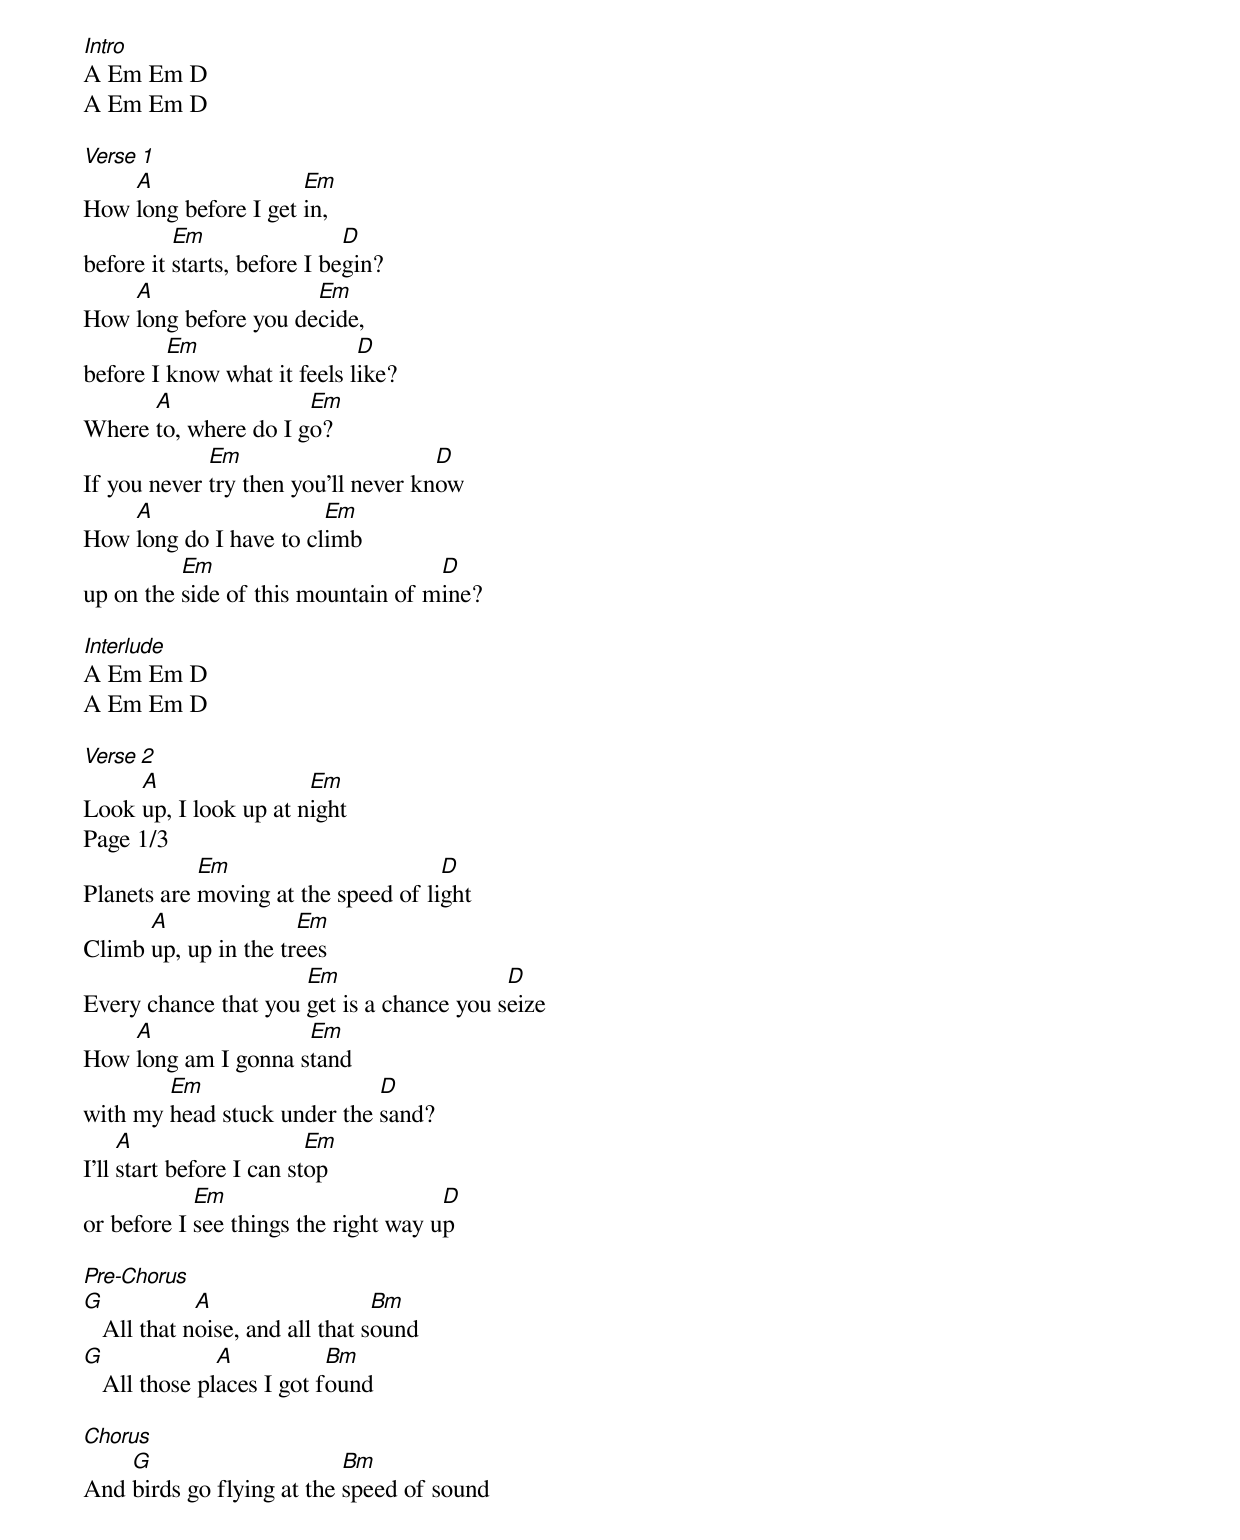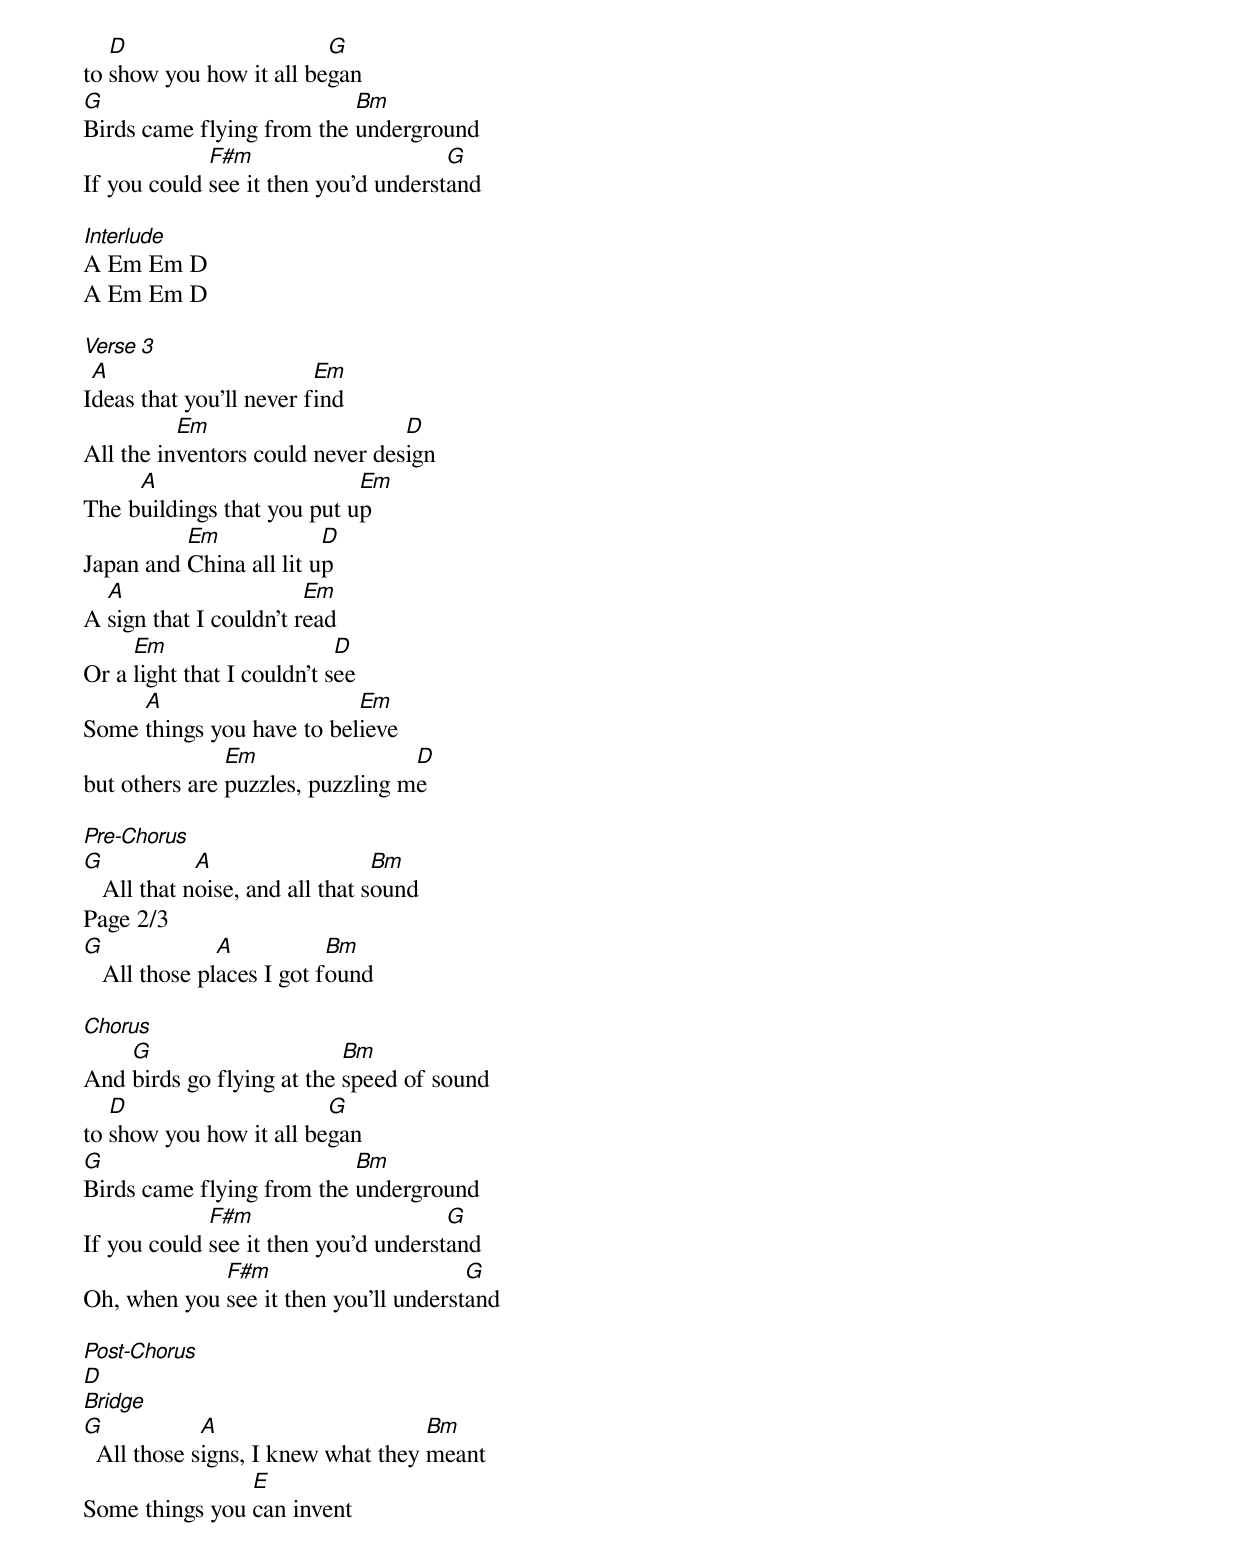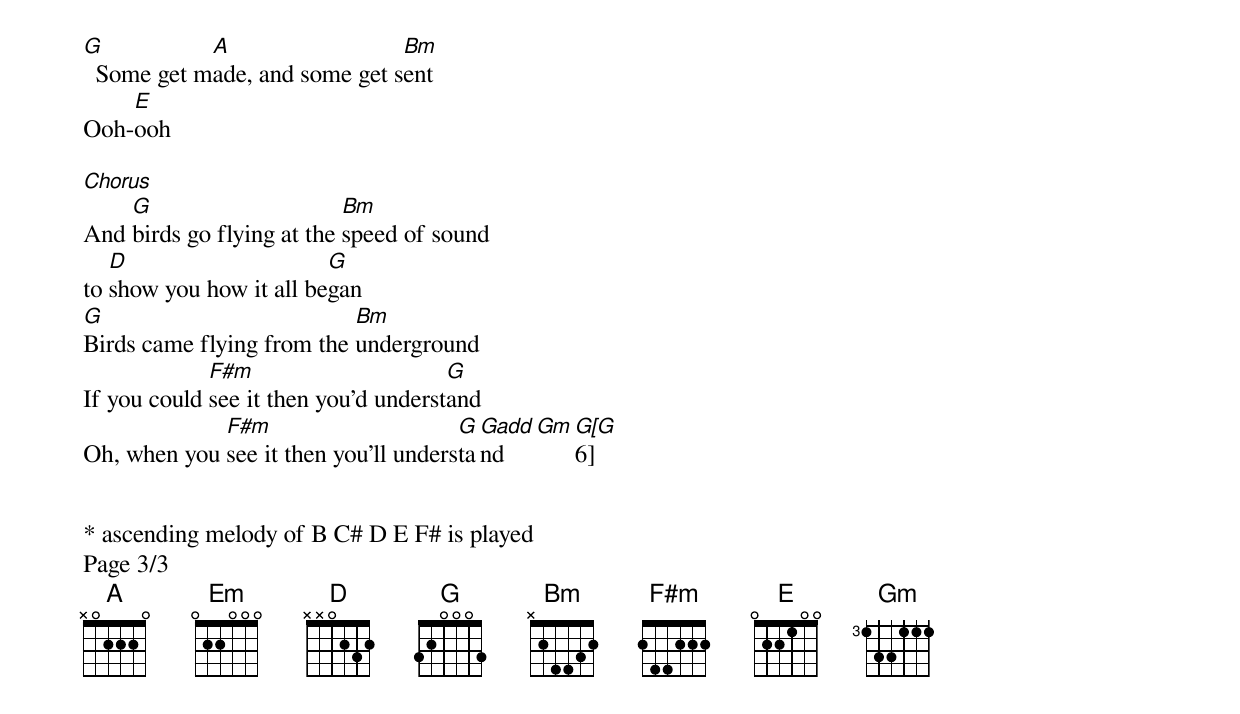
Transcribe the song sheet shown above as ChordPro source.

[Intro]
A Em Em D
A Em Em D

[Verse 1]
How [A]long before I get [Em]in,
before it [Em]starts, before I be[D]gin?
How [A]long before you de[Em]cide,
before I [Em]know what it feels l[D]ike?
Where [A]to, where do I g[Em]o?
If you never [Em]try then you'll never kn[D]ow
How [A]long do I have to cl[Em]imb
up on the [Em]side of this mountain of m[D]ine?

[Interlude]
A Em Em D
A Em Em D

[Verse 2]
Look [A]up, I look up at n[Em]ight
Page 1/3
Planets are [Em]moving at the speed of li[D]ght
Climb [A]up, up in the tr[Em]ees
Every chance that you [Em]get is a chance you s[D]eize
How [A]long am I gonna s[Em]tand
with my [Em]head stuck under the [D]sand?
I'll [A]start before I can st[Em]op
or before I [Em]see things the right way u[D]p

[Pre-Chorus]
[G]   All that n[A]oise, and all that s[Bm]ound
[G]   All those pl[A]aces I got f[Bm]ound

[Chorus]
And [G]birds go flying at the [Bm]speed of sound
to [D]show you how it all be[G]gan
[G]Birds came flying from the [Bm]underground
If you could [F#m]see it then you'd underst[G]and

[Interlude]
A Em Em D
A Em Em D

[Verse 3]
I[A]deas that you'll never f[Em]ind
All the in[Em]ventors could never des[D]ign
The b[A]uildings that you put u[Em]p
Japan and [Em]China all lit u[D]p
A [A]sign that I couldn't r[Em]ead
Or a [Em]light that I couldn't s[D]ee
Some [A]things you have to bel[Em]ieve
but others are [Em]puzzles, puzzling m[D]e

[Pre-Chorus]
[G]   All that n[A]oise, and all that s[Bm]ound
Page 2/3
[G]   All those pl[A]aces I got f[Bm]ound

[Chorus]
And [G]birds go flying at the [Bm]speed of sound
to [D]show you how it all be[G]gan
[G]Birds came flying from the [Bm]underground
If you could [F#m]see it then you'd underst[G]and
Oh, when you [F#m]see it then you'll underst[G]and

[Post-Chorus]
[D]
[Bridge]
[G]  All those s[A]igns, I knew what they [Bm]meant
Some things you [E]can invent
[G]  Some get m[A]ade, and some get s[Bm]ent
Ooh-[E]ooh

[Chorus]
And [G]birds go flying at the [Bm]speed of sound
to [D]show you how it all be[G]gan
[G]Birds came flying from the [Bm]underground
If you could [F#m]see it then you'd underst[G]and
Oh, when you [F#m]see it then you'll unders[G]ta[Gadd]nd[Gm][G[G]6]


* ascending melody of B C# D E F# is played
Page 3/3
